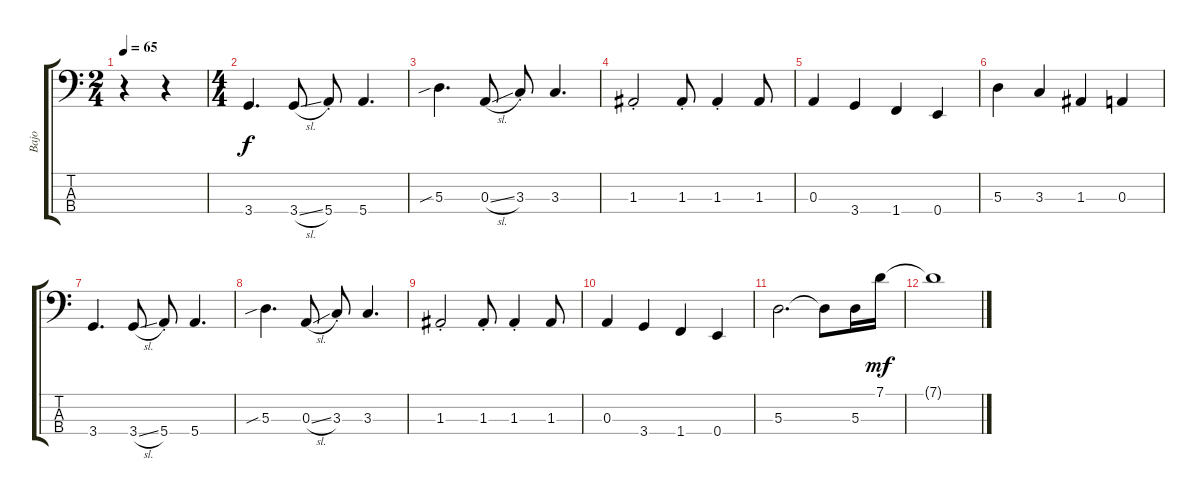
\track ("Bajo" "Bajo") {instrument electricbassfinger}
\staff {score tabs}
\tuning (G2 D2 A1 E1) {hide}
\ts (2 4)
\tempo 65
\clef f4
\ks c
r.4{dy f instrument electricbassfinger} r.4 |
\ts (4 4)
3.4.4{d} 3.4{sl}.8 5.4{st}.8 5.4.4{d} |
5.3{sib}.4{d} 0.3{sl}.8 3.3{st}.8 3.3.4{d} |
1.3{st}.2 1.3{st}.8 1.3{st}.4 1.3.8 |
0.3.4 3.4.4 1.4.4 0.4.4 |
5.3.4 3.3.4 1.3.4 0.3.4 |
3.4.4{d} 3.4{sl}.8 5.4{st}.8 5.4.4{d} |
5.3{sib}.4{d} 0.3{sl}.8 3.3{st}.8 3.3.4{d} |
1.3{st}.2 1.3{st}.8 1.3{st}.4 1.3.8 |
0.3.4 3.4.4 1.4.4 0.4.4 |
5.3.2{d} 5.3{t}.8 5.3.16 7.1.16{dy mf} |
7.1{t}.1
